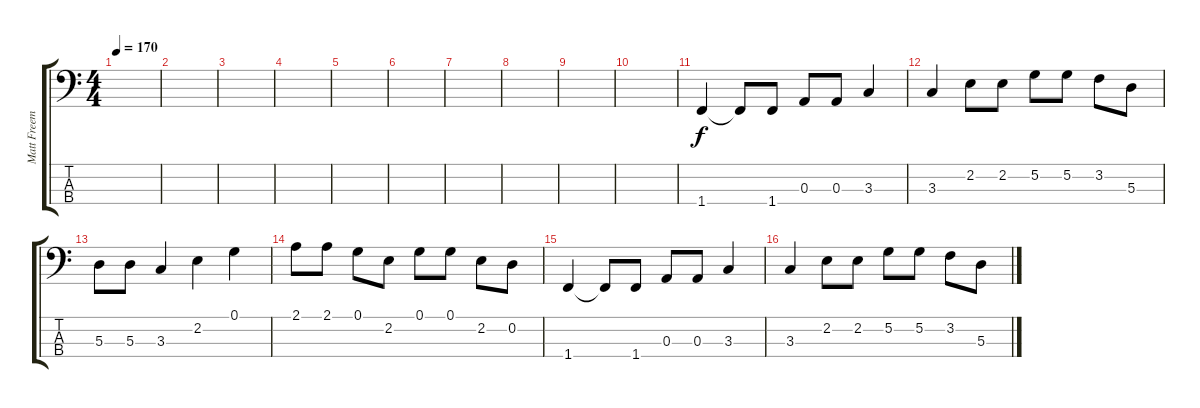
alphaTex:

\track ("Matt Freeman" "Matt Freem") {instrument electricbasspick}
\staff {score tabs}
\tuning (G2 D2 A1 E1) {hide}
\ts (4 4)
\tempo 170
\clef f4
\ks c
|
|
|
|
|
|
|
|
|
|
1.4.4 1.4{t}.8 1.4.8 0.3.8 0.3.8 3.3.4 |
3.3.4 2.2.8 2.2.8 5.2.8 5.2.8 3.2.8 5.3.8 |
5.3.8 5.3.8 3.3.4 2.2.4 0.1.4 |
2.1.8 2.1.8 0.1.8 2.2.8 0.1.8 0.1.8 2.2.8 0.2.8 |
1.4.4 1.4{t}.8 1.4.8 0.3.8 0.3.8 3.3.4 |
3.3.4 2.2.8 2.2.8 5.2.8 5.2.8 3.2.8 5.3.8
